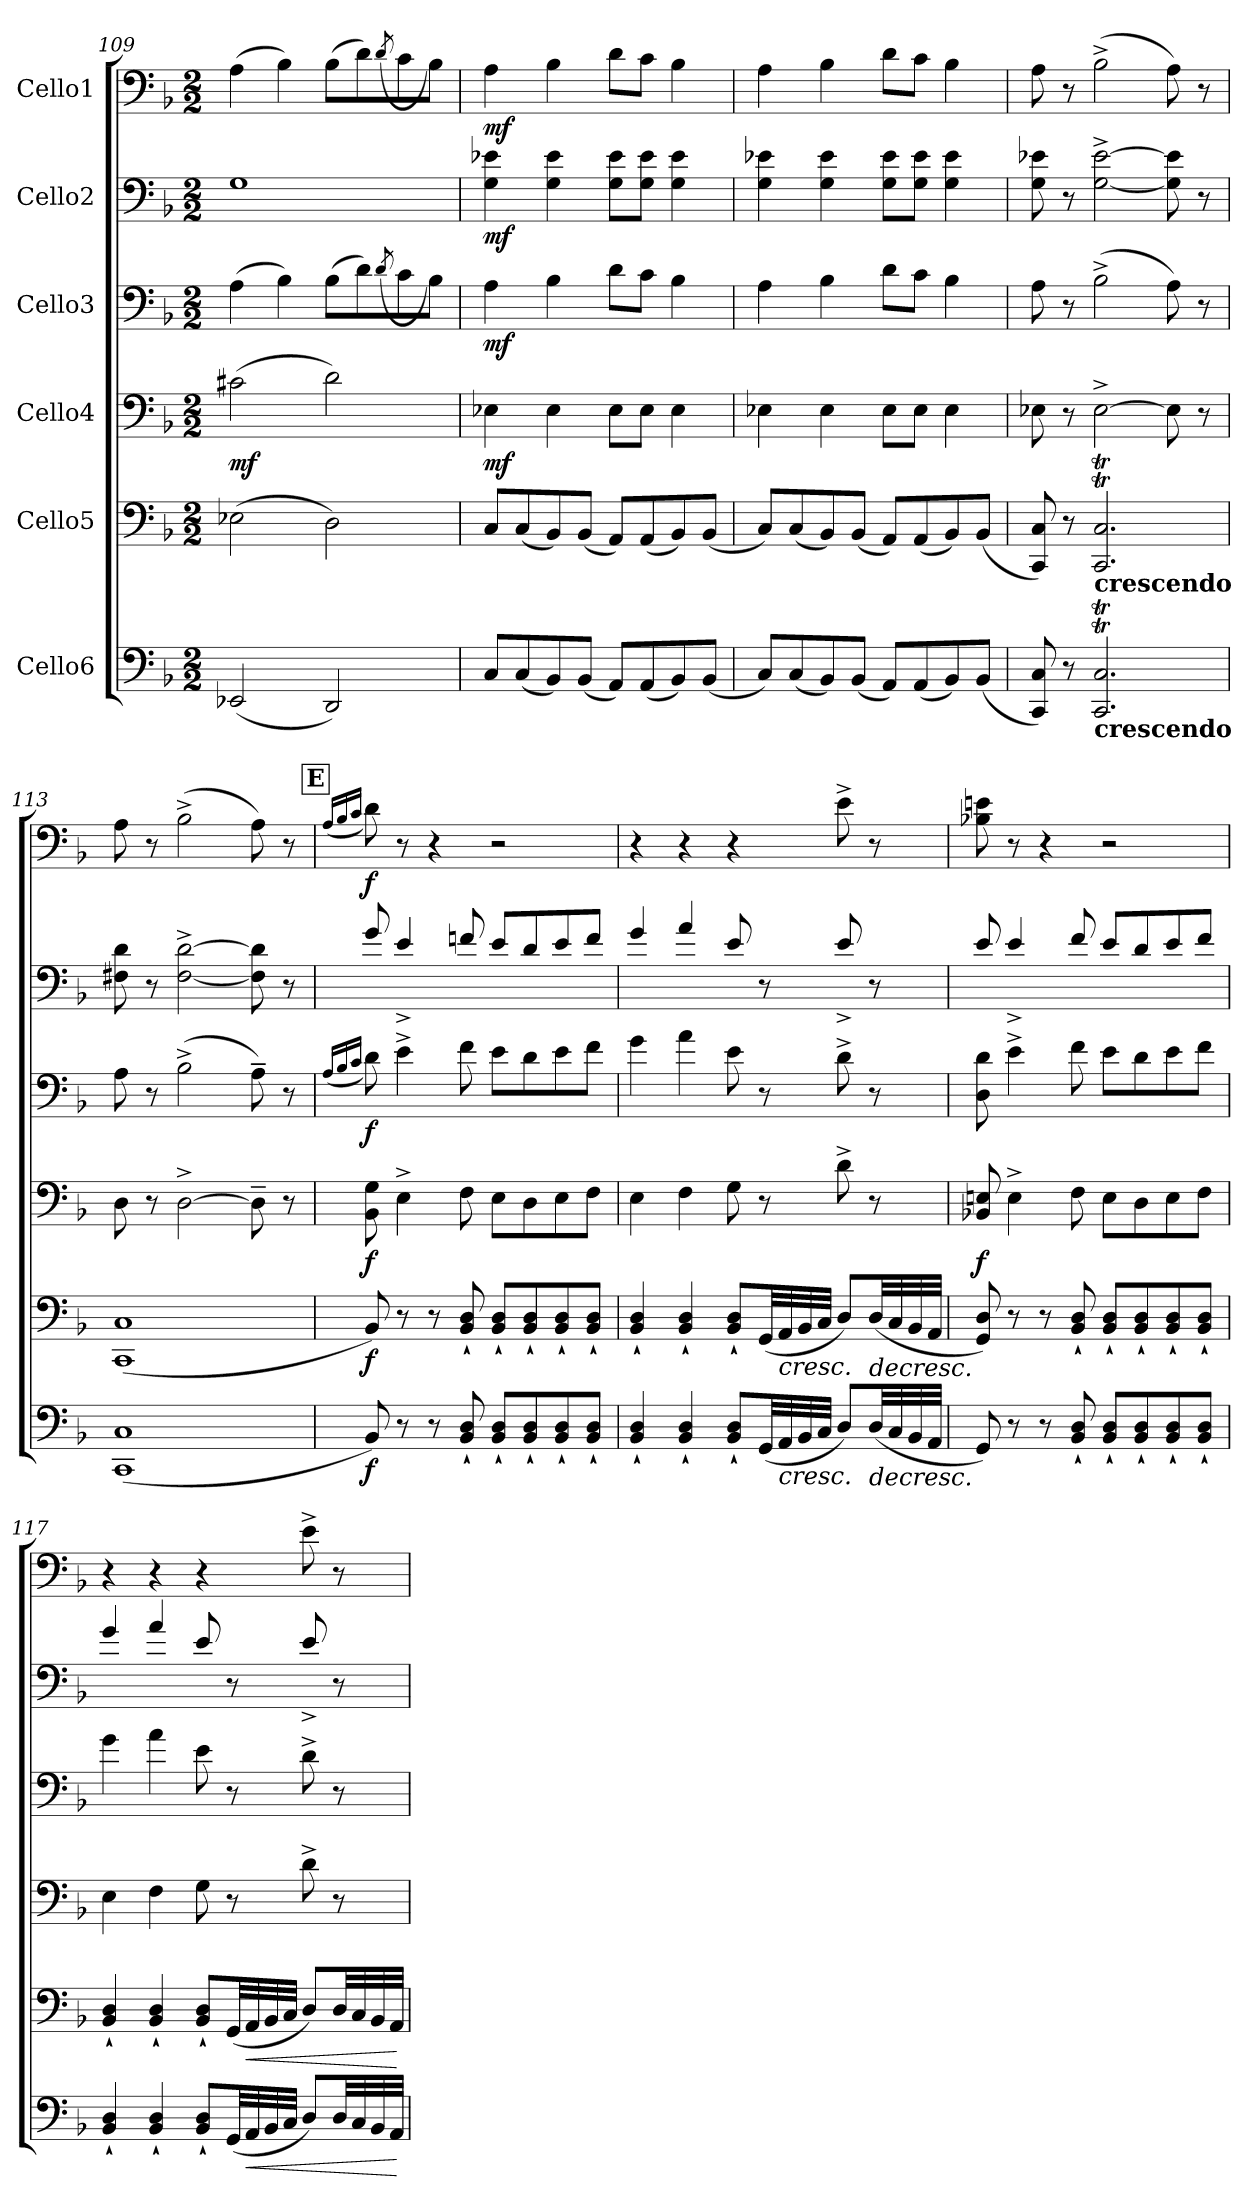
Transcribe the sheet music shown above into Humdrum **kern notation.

**kern	**dynam	**kern	**dynam	**kern	**dynam	**kern	**dynam	**kern	**dynam	**kern	**dynam
*part6	*part6	*part5	*part5	*part4	*part4	*part3	*part3	*part2	*part2	*part1	*part1
*staff6	*staff6	*staff5	*staff5	*staff4	*staff4	*staff3	*staff3	*staff2	*staff2	*staff1	*staff1
*I"Cello6	*	*I"Cello5	*	*I"Cello4	*	*I"Cello3	*	*I"Cello2	*	*I"Cello1	*
*clefF4	*	*clefF4	*	*clefF4	*	*clefF4	*	*clefF4	*	*clefF4	*
*k[b-]	*	*k[b-]	*	*k[b-]	*	*k[b-]	*	*k[b-]	*	*k[b-]	*
*F:	*	*F:	*	*F:	*	*F:	*	*F:	*	*F:	*
*M2/2	*	*M2/2	*	*M2/2	*	*M2/2	*	*M2/2	*	*M2/2	*
=109	=109	=109	=109	=109	=109	=109	=109	=109	=109	=109	=109
!	!	!	!	!	!LO:DY:b	!	!	!	!	!	!
(2EE-X/	.	(2E-X\	.	(2c#X\	mf	(4A\	.	1G	.	(4A\	.
.	.	.	.	.	.	4B-\)	.	.	.	4B-\)	.
2DD/)	.	2D\)	.	2d\)	.	(8B-\L	.	.	.	(8B-\L	.
.	.	.	.	.	.	8d\)	.	.	.	8d\)	.
.	.	.	.	.	.	(8qd/	.	.	.	(8qd/	.
.	.	.	.	.	.	8c\	.	.	.	8c\	.
.	.	.	.	.	.	8B-\J)	.	.	.	8B-\J)	.
=110	=110	=110	=110	=110	=110	=110	=110	=110	=110	=110	=110
!	!	!	!	!	!LO:DY:b	!	!LO:DY:b	!	!LO:DY:b	!	!LO:DY:b
8C/L	.	8C/L	.	4E-X\	mf	4A\	mf	4G\ 4e-X\	mf	4A\	mf
(8C/	.	(8C/	.	.	.	.	.	.	.	.	.
8BB-/)	.	8BB-/)	.	4E-\	.	4B-\	.	4G\ 4e-\	.	4B-\	.
(8BB-/J	.	(8BB-/J	.	.	.	.	.	.	.	.	.
8AA/L)	.	8AA/L)	.	8E-\L	.	8d\L	.	8G\ 8e-\L	.	8d\L	.
(8AA/	.	(8AA/	.	8E-\J	.	8c\J	.	8G\ 8e-\J	.	8c\J	.
8BB-/)	.	8BB-/)	.	4E-\	.	4B-\	.	4G\ 4e-\	.	4B-\	.
(8BB-/J	.	(8BB-/J	.	.	.	.	.	.	.	.	.
=111	=111	=111	=111	=111	=111	=111	=111	=111	=111	=111	=111
8C/L)	.	8C/L)	.	4E-X\	.	4A\	.	4G\ 4e-X\	.	4A\	.
(8C/	.	(8C/	.	.	.	.	.	.	.	.	.
8BB-/)	.	8BB-/)	.	4E-\	.	4B-\	.	4G\ 4e-\	.	4B-\	.
(8BB-/J	.	(8BB-/J	.	.	.	.	.	.	.	.	.
8AA/L)	.	8AA/L)	.	8E-\L	.	8d\L	.	8G\ 8e-\L	.	8d\L	.
(8AA/	.	(8AA/	.	8E-\J	.	8c\J	.	8G\ 8e-\J	.	8c\J	.
8BB-/)	.	8BB-/)	.	4E-\	.	4B-\	.	4G\ 4e-\	.	4B-\	.
(8BB-/J	.	(8BB-/J	.	.	.	.	.	.	.	.	.
!!LO:LB:g=z
=112	=112	=112	=112	=112	=112	=112	=112	=112	=112	=112	=112
8CC/ 8C/)	.	8CC/ 8C/)	.	8E-X\	.	8A\	.	8G\ 8e-X\	.	8A\	.
8r	.	8r	.	8r	.	8r	.	8r	.	8r	.
!	!	!LO:TX:b:B:t=crescendo	!	!	!	!	!	!	!	!	!
!LO:TX:b:B:t=crescendo	!	!	!	!	!	!	!	!	!	!	!
2.CC/T 2.C/T	.	2.CC/T 2.C/T	.	[2E-^\	.	(2B-^\	.	[2G\^ [2e-\^	.	(2B-^\	.
.	.	.	.	8E-\]	.	8A\)	.	8G\] 8e-\]	.	8A\)	.
.	.	.	.	8r	.	8r	.	8r	.	8r	.
=113	=113	=113	=113	=113	=113	=113	=113	=113	=113	=113	=113
(1CC 1C	.	(1CC 1C	.	8D\	.	8A\	.	8F#X\ 8d\	.	8A\	.
.	.	.	.	8r	.	8r	.	8r	.	8r	.
.	.	.	.	[2D^\	.	(2B-^\	.	[2F#\^ [2d\^	.	(2B-^\	.
.	.	.	.	8D~\]	.	8A~\)	.	8F#\] 8d\]	.	8A\)	.
.	.	.	.	8r	.	8r	.	8r	.	8r	.
!!LO:REH:place=s1:a:B:fs=15.4267:t=E
=114	=114	=114	=114	=114	=114	=114	=114	=114	=114	=114	=114
.	.	.	.	.	.	(16qA/LL	.	.	.	.	.
.	.	.	.	.	.	16qB-/	.	.	.	.	.
.	.	.	.	.	.	16qc/JJ	.	.	.	.	.
*	*	*	*	*	*	*	*	*clefG2	*	*	*
.	.	.	.	.	.	.	.	.	.	(16qA/LL	.
.	.	.	.	.	.	.	.	.	.	16qB-/	.
.	.	.	.	.	.	.	.	.	.	16qc/JJ	.
!	!LO:DY:b	!	!LO:DY:b	!	!LO:DY:b	!	!LO:DY:b	!	!	!	!LO:DY:b
8BB-/)	f	8BB-/)	f	8BB-\ 8G\	f	8d\)	f	8g/	.	8d\)	f
8r	.	8r	.	4E^\	.	4e^\	.	4e^/	.	8r	.
8r	.	8r	.	.	.	.	.	.	.	4r	.
8BB-/` 8D/`	.	8BB-/` 8D/`	.	8F\	.	8f\	.	8fn/	.	.	.
8BB-/` 8D/`L	.	8BB-/` 8D/`L	.	8E\L	.	8e\L	.	8e/L	.	2r	.
8BB-/` 8D/`	.	8BB-/` 8D/`	.	8D\	.	8d\	.	8d/	.	.	.
8BB-/` 8D/`	.	8BB-/` 8D/`	.	8E\	.	8e\	.	8e/	.	.	.
8BB-/` 8D/`J	.	8BB-/` 8D/`J	.	8F\J	.	8f\J	.	8f/J	.	.	.
=115	=115	=115	=115	=115	=115	=115	=115	=115	=115	=115	=115
4BB-/` 4D/`	.	4BB-/` 4D/`	.	4E\	.	4g\	.	4g/	.	4r	.
4BB-/` 4D/`	.	4BB-/` 4D/`	.	4F\	.	4a\	.	4a/	.	4r	.
8BB-/` 8D/`L	.	8BB-/` 8D/`L	.	8G\	.	8e\	.	8e/	.	4r	.
(32GG/LL	.	(32GG/LL	.	8r	.	8r	.	8r	.	.	.
!	!LO:HP:b	!	!LO:HP:b	!	!	!	!	!	!	!	!
32AA/	<	32AA/	<	.	.	.	.	.	.	.	.
32BB-/	.	32BB-/	.	.	.	.	.	.	.	.	.
32C/JJJ	.	32C/JJJ	.	.	.	.	.	.	.	.	.
8D/L)	.	8D/L)	.	8d^\	.	8d^\	.	8e^/	.	8e^\	.
!	!LO:HP:b	!	!LO:HP:b	!	!	!	!	!	!	!	!
(32D/LL	>	(32D/LL	>	8r	.	8r	.	8r	.	8r	.
32C/	.	32C/	.	.	.	.	.	.	.	.	.
32BB-/	.	32BB-/	.	.	.	.	.	.	.	.	.
32AA/JJJ	.	32AA/JJJ	.	.	.	.	.	.	.	.	.
.	[	.	[	.	.	.	.	.	.	.	.
!!LO:PB:g=z
=116	=116	=116	=116	=116	=116	=116	=116	=116	=116	=116	=116
!	!	!	!	!	!LO:DY:b	!	!	!	!	!	!
8GG/)	.	8GG/ 8D/)	.	8BB-X/ 8En/	f	8D\ 8d\	.	8e/	.	8B-X\ 8en\	.
8r	.	8r	.	4E^\	.	4e^\	.	4e^/	.	8r	.
8r	.	8r	.	.	.	.	.	.	.	4r	.
8BB-/` 8D/`	.	8BB-/` 8D/`	.	8F\	.	8f\	.	8f/	.	.	.
8BB-/` 8D/`L	.	8BB-/` 8D/`L	.	8E\L	.	8e\L	.	8e/L	.	2r	.
8BB-/` 8D/`	.	8BB-/` 8D/`	.	8D\	.	8d\	.	8d/	.	.	.
8BB-/` 8D/`	.	8BB-/` 8D/`	.	8E\	.	8e\	.	8e/	.	.	.
8BB-/` 8D/`J	.	8BB-/` 8D/`J	.	8F\J	.	8f\J	.	8f/J	.	.	.
=117	=117	=117	=117	=117	=117	=117	=117	=117	=117	=117	=117
4BB-/` 4D/`	.	4BB-/` 4D/`	.	4E\	.	4g\	.	4g/	.	4r	.
4BB-/` 4D/`	.	4BB-/` 4D/`	.	4F\	.	4a\	.	4a/	.	4r	.
8BB-/` 8D/`L	.	8BB-/` 8D/`L	.	8G\	.	8e\	.	8e/	.	4r	.
(32GG/LL	.	(32GG/LL	.	8r	.	8r	.	8r	.	.	.
!	!LO:HP:b	!	!LO:HP:b	!	!	!	!	!	!	!	!
32AA/	<	32AA/	<	.	.	.	.	.	.	.	.
32BB-/	.	32BB-/	.	.	.	.	.	.	.	.	.
32C/JJJ	.	32C/JJJ	.	.	.	.	.	.	.	.	.
8D/L)	]	8D/L)	]	8d^\	.	8d^\	.	8e^/	.	8e^\	.
32D/LL	.	32D/LL	.	8r	.	8r	.	8r	.	8r	.
32C/	.	32C/	.	.	.	.	.	.	.	.	.
32BB-/	.	32BB-/	.	.	.	.	.	.	.	.	.
32AA/JJJ	.	32AA/JJJ	.	.	.	.	.	.	.	.	.
.	[	.	[	.	.	.	.	.	.	.	.
=	=	=	=	=	=	=	=	=	=	=	=
*-	*-	*-	*-	*-	*-	*-	*-	*-	*-	*-	*-
